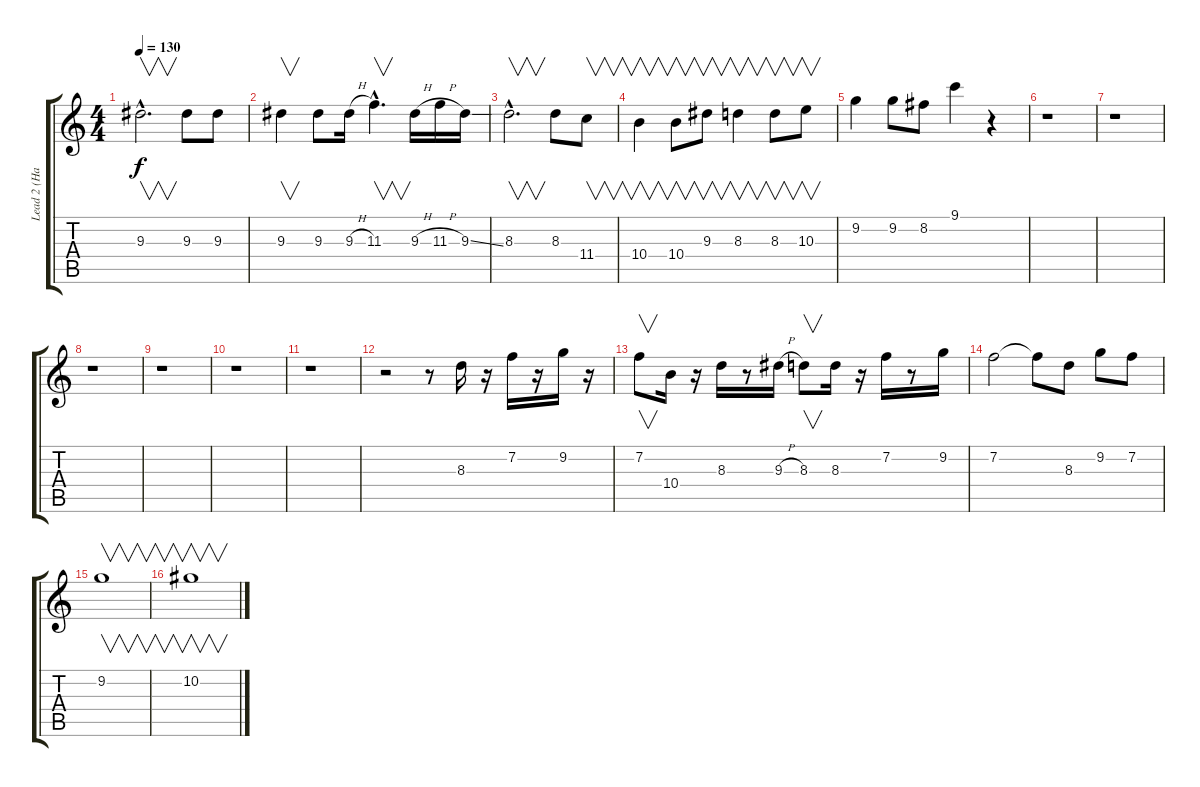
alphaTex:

\track ("Lead 2 (Harmonyzer? Octaver?)" "Lead 2 (Ha") {instrument overdrivenguitar}
\staff {score tabs}
\tuning (Eb4 Bb3 Gb3 Db3 Ab2 Eb2) {hide}
\ts (4 4)
\tempo 130
\clef g2
\ks c
9.3{hac}.2{v d dy f} 9.3.8 9.3.8 |
9.3.4{v} 9.3.8 9.3{h}.16 11.3{hac}.4{v d} 9.3{h}.16 11.3{h}.16 9.3{ss}.16 |
8.3{hac}.2{v d} 8.3.8 11.4.8{v} |
10.4.4{v} 10.4.8{v} 9.3.8{v} 8.3.4{v} 8.3.8{v} 10.3.8{v} |
9.2.4 9.2.8 8.2.8 9.1.4 r.4 |
r.1 |
r.1 |
r.1 |
r.1 |
r.1 |
r.1 |
r.2 r.8 8.3.16 r.16 7.2.16 r.16 9.2.16 r.16 |
7.2.8{v} 10.4.16 r.16 8.3.16 r.8 9.3{h}.16 8.3.8{v} 8.3.16 r.16 7.2.16 r.8 9.2.16 |
7.2.2 7.2{t}.8 8.3.8 9.2.8 7.2.8 |
9.2.1{v} |
10.2.1{v}
